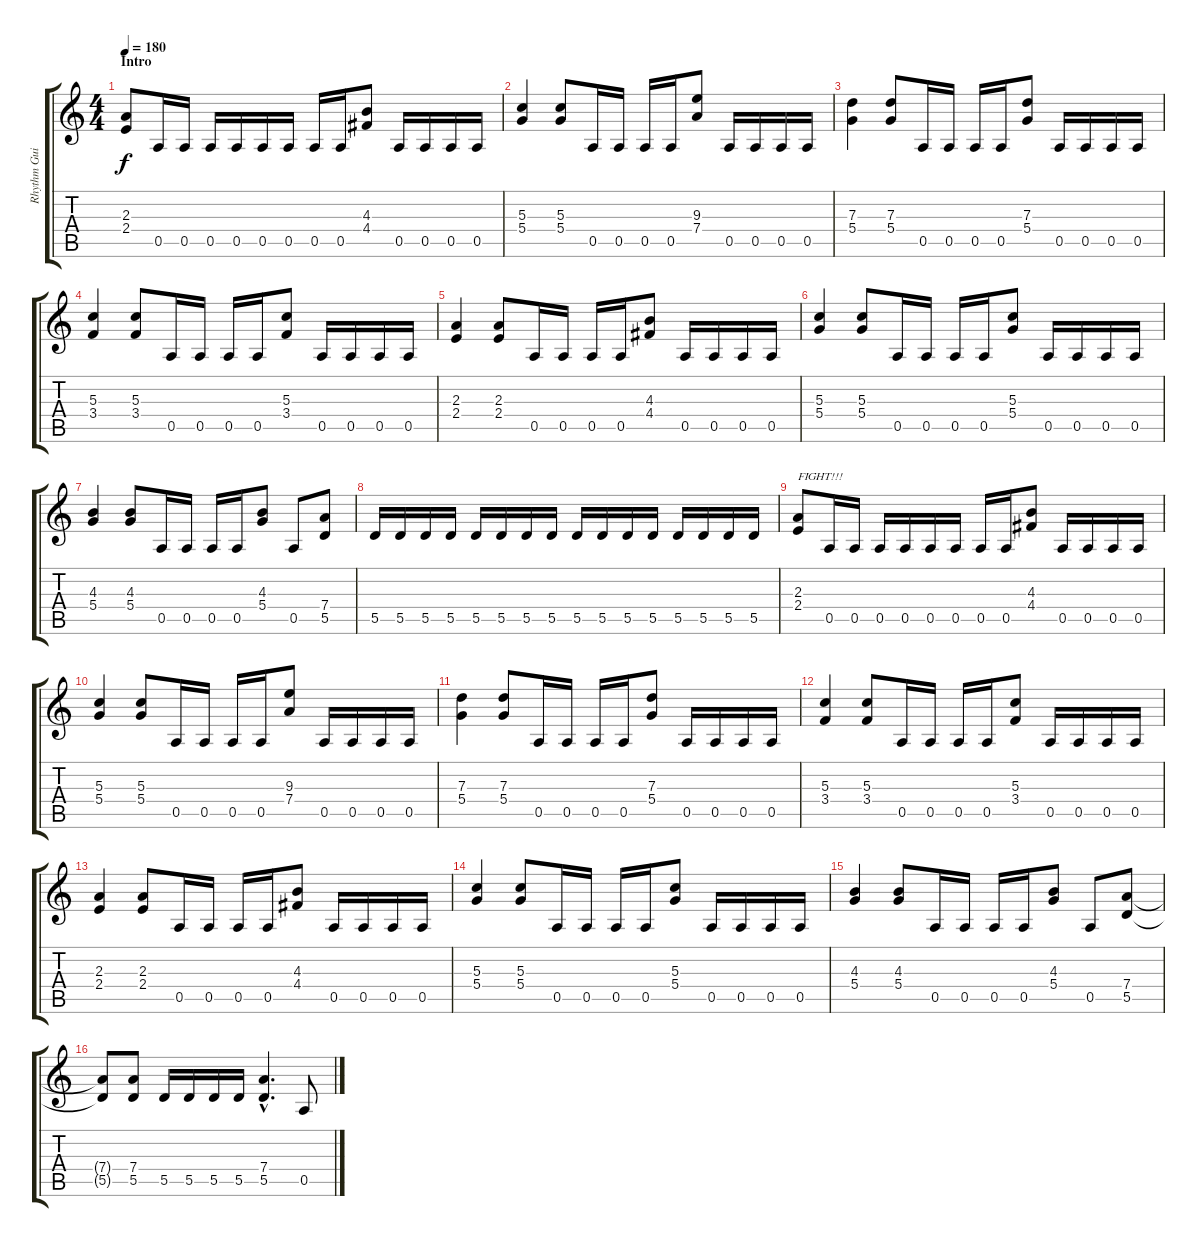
\track ("Rhythm Guitar" "Rhythm Gui") {instrument distortionguitar}
\staff {score tabs}
\tuning (E4 B3 G3 D3 A2 E2) {hide}
\ts (4 4)
\section ("" "Intro")
\tempo 180
\clef g2
\ks c
(2.3 2.4).8{dy f instrument distortionguitar} 0.5.16 0.5.16 0.5.16 0.5.16 0.5.16 0.5.16 0.5.16 0.5.16 (4.3 4.4).8 0.5.16 0.5.16 0.5.16 0.5.16 |
(5.3 5.4).4 (5.3 5.4).8 0.5.16 0.5.16 0.5.16 0.5.16 (9.3 7.4).8 0.5.16 0.5.16 0.5.16 0.5.16 |
(7.3 5.4).4 (7.3 5.4).8 0.5.16 0.5.16 0.5.16 0.5.16 (7.3 5.4).8 0.5.16 0.5.16 0.5.16 0.5.16 |
(5.3 3.4).4 (5.3 3.4).8 0.5.16 0.5.16 0.5.16 0.5.16 (5.3 3.4).8 0.5.16 0.5.16 0.5.16 0.5.16 |
(2.3 2.4).4 (2.3 2.4).8 0.5.16 0.5.16 0.5.16 0.5.16 (4.3 4.4).8 0.5.16 0.5.16 0.5.16 0.5.16 |
(5.3 5.4).4 (5.3 5.4).8 0.5.16 0.5.16 0.5.16 0.5.16 (5.3 5.4).8 0.5.16 0.5.16 0.5.16 0.5.16 |
(4.3 5.4).4 (4.3 5.4).8 0.5.16 0.5.16 0.5.16 0.5.16 (4.3 5.4).8 0.5.8 (7.4 5.5).8 |
5.5.16 5.5.16 5.5.16 5.5.16 5.5.16 5.5.16 5.5.16 5.5.16 5.5.16 5.5.16 5.5.16 5.5.16 5.5.16 5.5.16 5.5.16 5.5.16 |
(2.3 2.4).8{txt "FIGHT!!!"} 0.5.16 0.5.16 0.5.16 0.5.16 0.5.16 0.5.16 0.5.16 0.5.16 (4.3 4.4).8 0.5.16 0.5.16 0.5.16 0.5.16 |
(5.3 5.4).4 (5.3 5.4).8 0.5.16 0.5.16 0.5.16 0.5.16 (9.3 7.4).8 0.5.16 0.5.16 0.5.16 0.5.16 |
(7.3 5.4).4 (7.3 5.4).8 0.5.16 0.5.16 0.5.16 0.5.16 (7.3 5.4).8 0.5.16 0.5.16 0.5.16 0.5.16 |
(5.3 3.4).4 (5.3 3.4).8 0.5.16 0.5.16 0.5.16 0.5.16 (5.3 3.4).8 0.5.16 0.5.16 0.5.16 0.5.16 |
(2.3 2.4).4 (2.3 2.4).8 0.5.16 0.5.16 0.5.16 0.5.16 (4.3 4.4).8 0.5.16 0.5.16 0.5.16 0.5.16 |
(5.3 5.4).4 (5.3 5.4).8 0.5.16 0.5.16 0.5.16 0.5.16 (5.3 5.4).8 0.5.16 0.5.16 0.5.16 0.5.16 |
(4.3 5.4).4 (4.3 5.4).8 0.5.16 0.5.16 0.5.16 0.5.16 (4.3 5.4).8 0.5.8 (7.4 5.5).8 |
(7.4{t} 5.5{t}).8 (7.4 5.5).8 5.5.16 5.5.16 5.5.16 5.5.16 (7.4{hac} 5.5{hac}).4{d} 0.5.8
